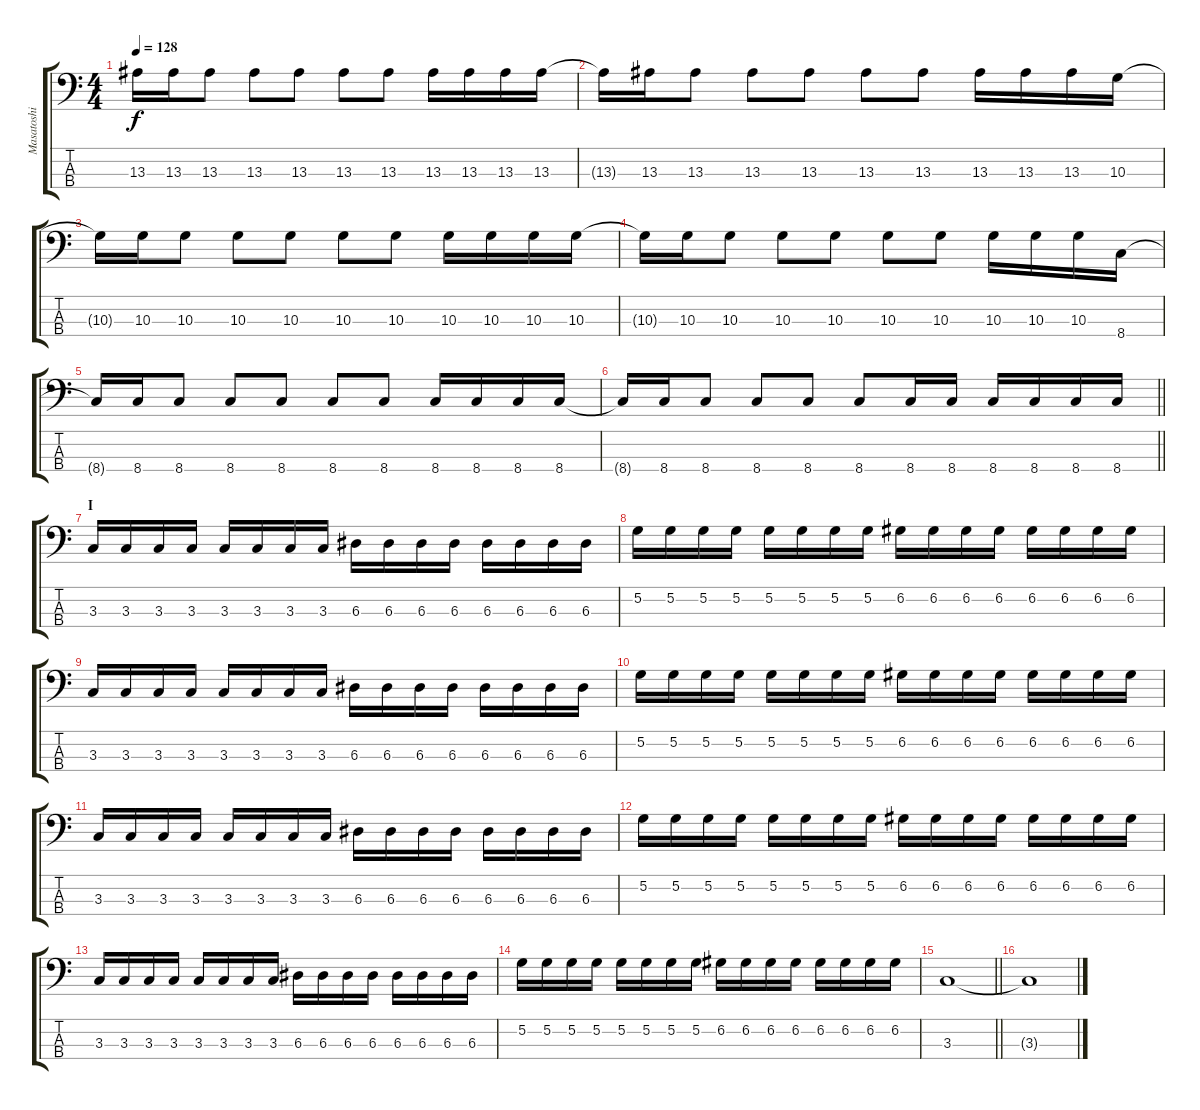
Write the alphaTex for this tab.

\track ("Masatoshi Bass" "Masatoshi ") {instrument electricbassfinger}
\staff {score tabs}
\tuning (G2 D2 A1 E1) {hide}
\ts (4 4)
\tempo 128
\clef f4
\ks c
13.3{t}.16{dy f} 13.3.16 13.3.8 13.3.8 13.3.8 13.3.8 13.3.8 13.3.16 13.3.16 13.3.16 13.3.16 |
13.3{t}.16 13.3.16 13.3.8 13.3.8 13.3.8 13.3.8 13.3.8 13.3.16 13.3.16 13.3.16 10.3.16 |
10.3{t}.16 10.3.16 10.3.8 10.3.8 10.3.8 10.3.8 10.3.8 10.3.16 10.3.16 10.3.16 10.3.16 |
10.3{t}.16 10.3.16 10.3.8 10.3.8 10.3.8 10.3.8 10.3.8 10.3.16 10.3.16 10.3.16 8.4.16 |
8.4{t}.16 8.4.16 8.4.8 8.4.8 8.4.8 8.4.8 8.4.8 8.4.16 8.4.16 8.4.16 8.4.16 |
\barLineRight lightlight
8.4{t}.16 8.4.16 8.4.8 8.4.8 8.4.8 8.4.8 8.4.16 8.4.16 8.4.16 8.4.16 8.4.16 8.4.16 |
\section ("" "I")
3.3.16 3.3.16 3.3.16 3.3.16 3.3.16 3.3.16 3.3.16 3.3.16 6.3.16 6.3.16 6.3.16 6.3.16 6.3.16 6.3.16 6.3.16 6.3.16 |
5.2.16 5.2.16 5.2.16 5.2.16 5.2.16 5.2.16 5.2.16 5.2.16 6.2.16 6.2.16 6.2.16 6.2.16 6.2.16 6.2.16 6.2.16 6.2.16 |
3.3.16 3.3.16 3.3.16 3.3.16 3.3.16 3.3.16 3.3.16 3.3.16 6.3.16 6.3.16 6.3.16 6.3.16 6.3.16 6.3.16 6.3.16 6.3.16 |
5.2.16 5.2.16 5.2.16 5.2.16 5.2.16 5.2.16 5.2.16 5.2.16 6.2.16 6.2.16 6.2.16 6.2.16 6.2.16 6.2.16 6.2.16 6.2.16 |
3.3.16 3.3.16 3.3.16 3.3.16 3.3.16 3.3.16 3.3.16 3.3.16 6.3.16 6.3.16 6.3.16 6.3.16 6.3.16 6.3.16 6.3.16 6.3.16 |
5.2.16 5.2.16 5.2.16 5.2.16 5.2.16 5.2.16 5.2.16 5.2.16 6.2.16 6.2.16 6.2.16 6.2.16 6.2.16 6.2.16 6.2.16 6.2.16 |
3.3.16 3.3.16 3.3.16 3.3.16 3.3.16 3.3.16 3.3.16 3.3.16 6.3.16 6.3.16 6.3.16 6.3.16 6.3.16 6.3.16 6.3.16 6.3.16 |
5.2.16 5.2.16 5.2.16 5.2.16 5.2.16 5.2.16 5.2.16 5.2.16 6.2.16 6.2.16 6.2.16 6.2.16 6.2.16 6.2.16 6.2.16 6.2.16 |
\barLineRight lightlight
3.3.1 |
3.3{t}.1
